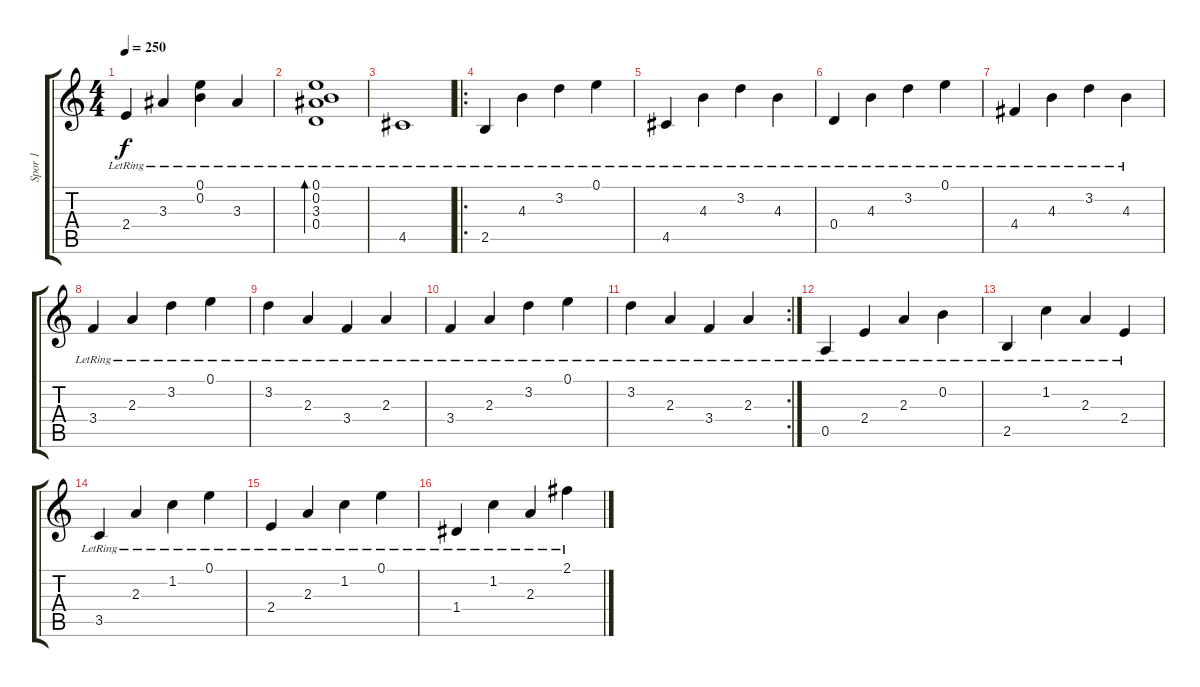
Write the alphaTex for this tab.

\track ("Spor 1" "Spor 1") {instrument acousticguitarsteel}
\staff {score tabs}
\tuning (E4 B3 G3 D3 A2 E2) {hide}
\ts (4 4)
\tempo 250
\clef g2
\ks c
2.4{lr}.4{dy f} 3.3{lr}.4 (0.1{lr} 0.2{lr}).4 3.3{lr}.4 |
(0.1{lr} 0.2{lr} 3.3{lr} 0.4{lr}).1{bd 480} |
4.5{lr}.1 |
\ro
2.5{lr}.4 4.3{lr}.4 3.2{lr}.4 0.1{lr}.4 |
4.5{lr}.4 4.3{lr}.4 3.2{lr}.4 4.3{lr}.4 |
0.4{lr}.4 4.3{lr}.4 3.2{lr}.4 0.1{lr}.4 |
4.4{lr}.4 4.3{lr}.4 3.2{lr}.4 4.3{lr}.4 |
3.4{lr}.4 2.3{lr}.4 3.2{lr}.4 0.1{lr}.4 |
3.2{lr}.4 2.3{lr}.4 3.4{lr}.4 2.3{lr}.4 |
3.4{lr}.4 2.3{lr}.4 3.2{lr}.4 0.1{lr}.4 |
\rc 2
3.2{lr}.4 2.3{lr}.4 3.4{lr}.4 2.3{lr}.4 |
0.5{lr}.4 2.4{lr}.4 2.3{lr}.4 0.2{lr}.4 |
2.5{lr}.4 1.2{lr}.4 2.3{lr}.4 2.4{lr}.4 |
3.5{lr}.4 2.3{lr}.4 1.2{lr}.4 0.1{lr}.4 |
2.4{lr}.4 2.3{lr}.4 1.2{lr}.4 0.1{lr}.4 |
1.4{lr}.4 1.2{lr}.4 2.3{lr}.4 2.1{lr}.4
